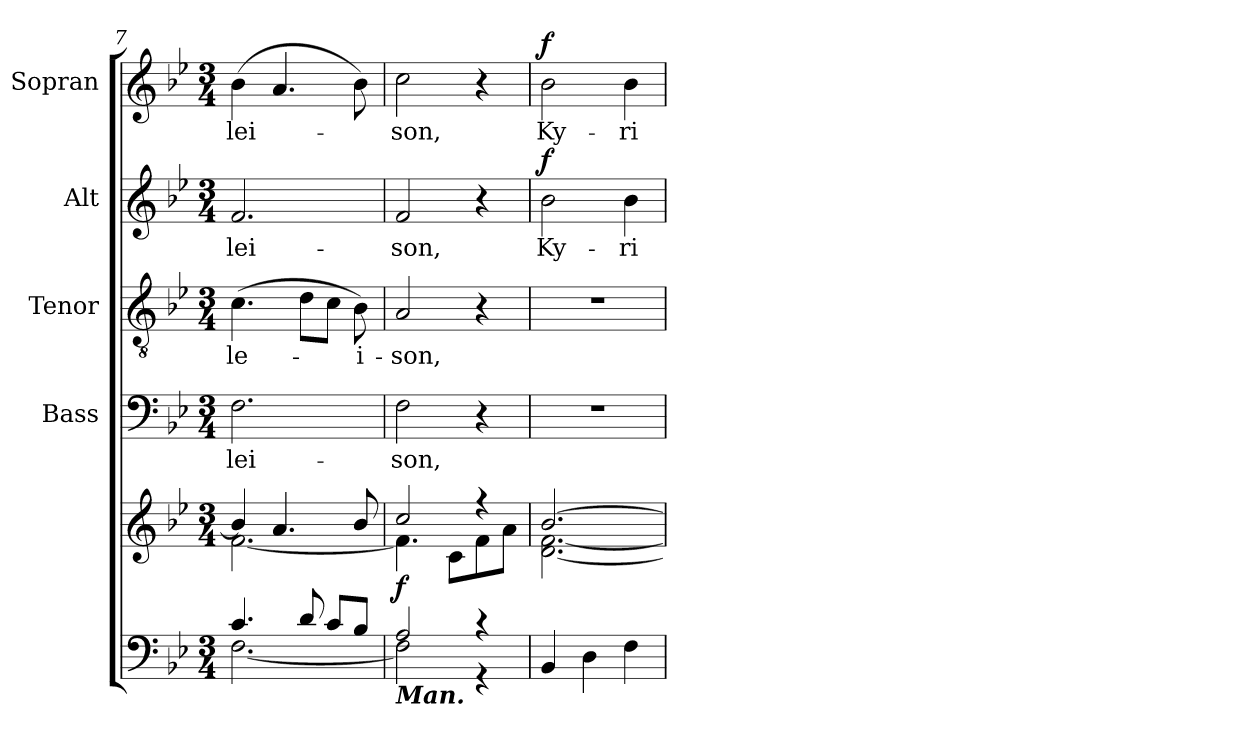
**kern	**kern	**dynam	**kern	**text	**kern	**text	**kern	**text	**dynam	**kern	**text	**dynam
*part5	*part5	*part5	*part4	*part4	*part3	*part3	*part2	*part2	*part2	*part1	*part1	*part1
*staff6	*staff5	*staff5/6	*staff4	*staff4	*staff3	*staff3	*staff2	*staff2	*staff2	*staff1	*staff1	*staff1
*	*	*	*I"Bass	*	*I"Tenor	*	*I"Alt	*	*	*I"Sopran	*	*
*	*	*	*I'B.	*	*I'T.	*	*I'A.	*	*	*I'S.	*	*
*clefF4	*clefG2	*	*clefF4	*	*clefGv2	*	*clefG2	*	*	*clefG2	*	*
*k[b-e-]	*k[b-e-]	*	*k[b-e-]	*	*k[b-e-]	*	*k[b-e-]	*	*	*k[b-e-]	*	*
*B-:	*B-:	*	*B-:	*	*B-:	*	*B-:	*	*	*B-:	*	*
*M3/4	*M3/4	*	*M3/4	*	*M3/4	*	*M3/4	*	*	*M3/4	*	*
=7	=7	=7	=7	=7	=7	=7	=7	=7	=7	=7	=7	=7
*^	*^	*	*	*	*	*	*	*	*	*	*	*
!	!	!	!	!	!	!LO:LY:b	!	!LO:LY:b	!	!LO:LY:b	!	!	!LO:LY:b	!
4.c/	[<2.F\	4b-/]	[<2.f\	.	2.F\	-lei-	(>4.c\	-le-	2.f/	-lei-	.	(>4b-\	-lei-	.
.	.	4.a/	.	.	.	.	.	.	.	.	.	4.a/	.	.
8d/	.	.	.	.	.	.	8d\L	.	.	.	.	.	.	.
8c/L	.	.	.	.	.	.	8c\J	.	.	.	.	.	.	.
!	!	!	!	!	!	!	!	!LO:LY:b	!	!	!	!	!	!
8B-/J	.	8b-/	.	.	.	.	8B-\)	-i-	.	.	.	8b-\)	.	.
=8	=8	=8	=8	=8	=8	=8	=8	=8	=8	=8	=8	=8	=8	=8
!LO:TX:b:Bi:t=Man.	!	!	!	!	!	!	!	!	!	!	!	!	!	!
!	!	!	!	!LO:DY:b	!	!LO:LY:b	!	!LO:LY:b	!	!LO:LY:b	!	!	!LO:LY:b	!
2A/	2F\]	2cc/	4.f\]	f	2F\	-son,	2A/	-son,	2f/	-son,	.	2cc\	-son,	.
.	.	.	8c\L	.	.	.	.	.	.	.	.	.	.	.
4r	4r	4ree	8f\	.	4r	.	4r	.	4r	.	.	4r	.	.
.	.	.	8a\J	.	.	.	.	.	.	.	.	.	.	.
*v	*v	*	*	*	*	*	*	*	*	*	*	*	*	*
=9	=9	=9	=9	=9	=9	=9	=9	=9	=9	=9	=9	=9	=9
!	!	!	!	!	!	!	!	!	!LO:LY:b	!LO:DY:a	!	!LO:LY:b	!LO:DY:a
4BB-/	[>2.b-/	[<2.d\ [<2.f\	.	2.r	.	2.r	.	2b-\	Ky-	f	2b-\	Ky-	f
4D\	.	.	.	.	.	.	.	.	.	.	.	.	.
!	!	!	!	!	!	!	!	!	!LO:LY:b	!	!	!LO:LY:b	!
4F\	.	.	.	.	.	.	.	4b-\	-ri-	.	4b-\	-ri-	.
*	*v	*v	*	*	*	*	*	*	*	*	*	*	*
=	=	=	=	=	=	=	=	=	=	=	=	=
*-	*-	*-	*-	*-	*-	*-	*-	*-	*-	*-	*-	*-
